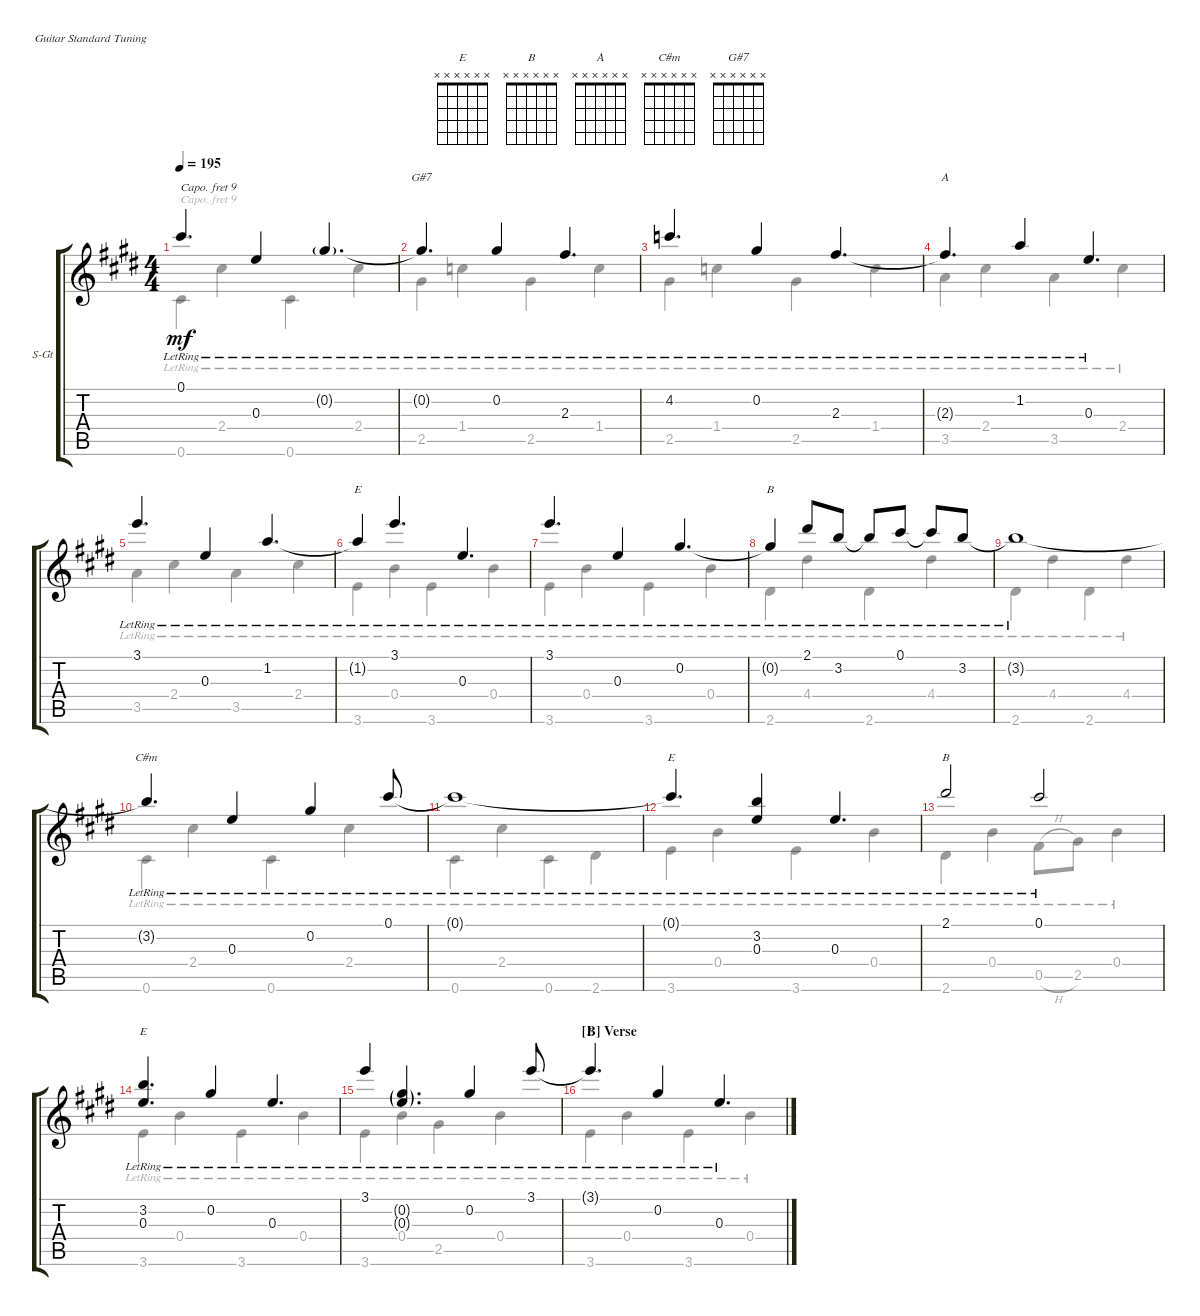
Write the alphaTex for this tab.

\defaultSystemsLayout 4
\bracketExtendMode groupsimilarinstruments
\firstSystemTrackNameOrientation horizontal
\otherSystemsTrackNameOrientation horizontal
\track ("Paul's Guitar" "S-Gt") {instrument acousticguitarsteel}
\staff {score tabs}
\capo 9
\tuning (E4 B3 G3 D3 A2 E2)
\chord ("E" x x x x x x)
\chord ("B" x x x x x x)
\chord ("A" x x x x x x)
\chord ("C#m" x x x x x x)
\chord ("G#7" x x x x x x)
\voice
\ts (4 4)
\tempo 195
\clef g2
\ks e
0.1{lr}.4{d dy mf} 0.3{lr}.4 0.2{g lr}.4{d} |
0.2{lr t}.4{d ch "G#7"} 0.2{lr}.4 2.3{lr}.4{d} |
4.2{lr}.4{d} 0.2{lr}.4 2.3{lr}.4{d} |
2.3{lr t}.4{d ch "A"} 1.2{lr}.4 0.3{lr}.4{d} |
3.1{lr}.4{d} 0.3{lr}.4 1.2{lr}.4{d} |
1.2{lr t}.4{ch "E"} 3.1{lr}.4{d} 0.3{lr}.4{d} |
3.1{lr}.4{d} 0.3{lr}.4 0.2{lr}.4{d} |
0.2{lr t}.4{ch "B"} 2.1{lr}.8 3.2{lr}.8 3.2{lr t}.8 0.1{lr}.8 0.1{lr t}.8 3.2{lr}.8 |
3.2{lr t}.1 |
3.2{lr t}.4{d ch "C#m"} 0.3{lr}.4 0.2{lr}.4 0.1{lr}.8 |
0.1{lr t}.1 |
0.1{lr t}.4{d ch "E"} (3.2{lr} 0.3{lr}).4 0.3{lr}.4{d} |
2.1{lr}.2{ch "B"} 0.1{lr}.2 |
(3.2{lr} 0.3{lr}).4{d ch "E"} 0.2{lr}.4 0.3{lr}.4{d} |
3.1{lr}.4 (0.2{g lr} 0.3{g lr}).4{d} 0.2{lr}.4 3.1{lr}.8 |
\section ("B" "Verse")
3.1{lr t}.4{d ch "E"} 0.2{lr}.4 0.3{lr}.4{d}
\voice
\clef g2
\ottava regular
\simile none
\ks e
0.6{lr}.4{dy mf} 2.4{lr}.4 0.6{lr}.4 2.4{lr}.4 |
2.5{lr}.4 1.4{lr}.4 2.5{lr}.4 1.4{lr}.4 |
2.5{lr}.4 1.4{lr}.4 2.5{lr}.4 1.4{lr}.4 |
3.5{lr}.4 2.4{lr}.4 3.5{lr}.4 2.4{lr}.4 |
3.5{lr}.4 2.4{lr}.4 3.5{lr}.4 2.4{lr}.4 |
3.6{lr}.4 0.4{lr}.4 3.6{lr}.4 0.4{lr}.4 |
3.6{lr}.4 0.4{lr}.4 3.6{lr}.4 0.4{lr}.4 |
2.6{lr}.4 4.4{lr}.4 2.6{lr}.4 4.4{lr}.4 |
2.6{lr}.4 4.4{lr}.4 2.6{lr}.4 4.4{lr}.4 |
0.6{lr}.4 2.4{lr}.4 0.6{lr}.4 2.4{lr}.4 |
0.6{lr}.4 2.4{lr}.4 0.6{lr}.4 2.6{lr}.4 |
3.6{lr}.4 0.4{lr}.4 3.6{lr}.4 0.4{lr}.4 |
2.6{lr}.4 0.4{lr}.4 0.5{h lr}.8 2.5{lr}.8 0.4{lr}.4 |
3.6{lr}.4 0.4{lr}.4 3.6{lr}.4 0.4{lr}.4 |
3.6{lr}.4 0.4{lr}.4 2.5{lr}.4 0.4{lr}.4 |
3.6{lr}.4 0.4{lr}.4 3.6{lr}.4 0.4{lr}.4
